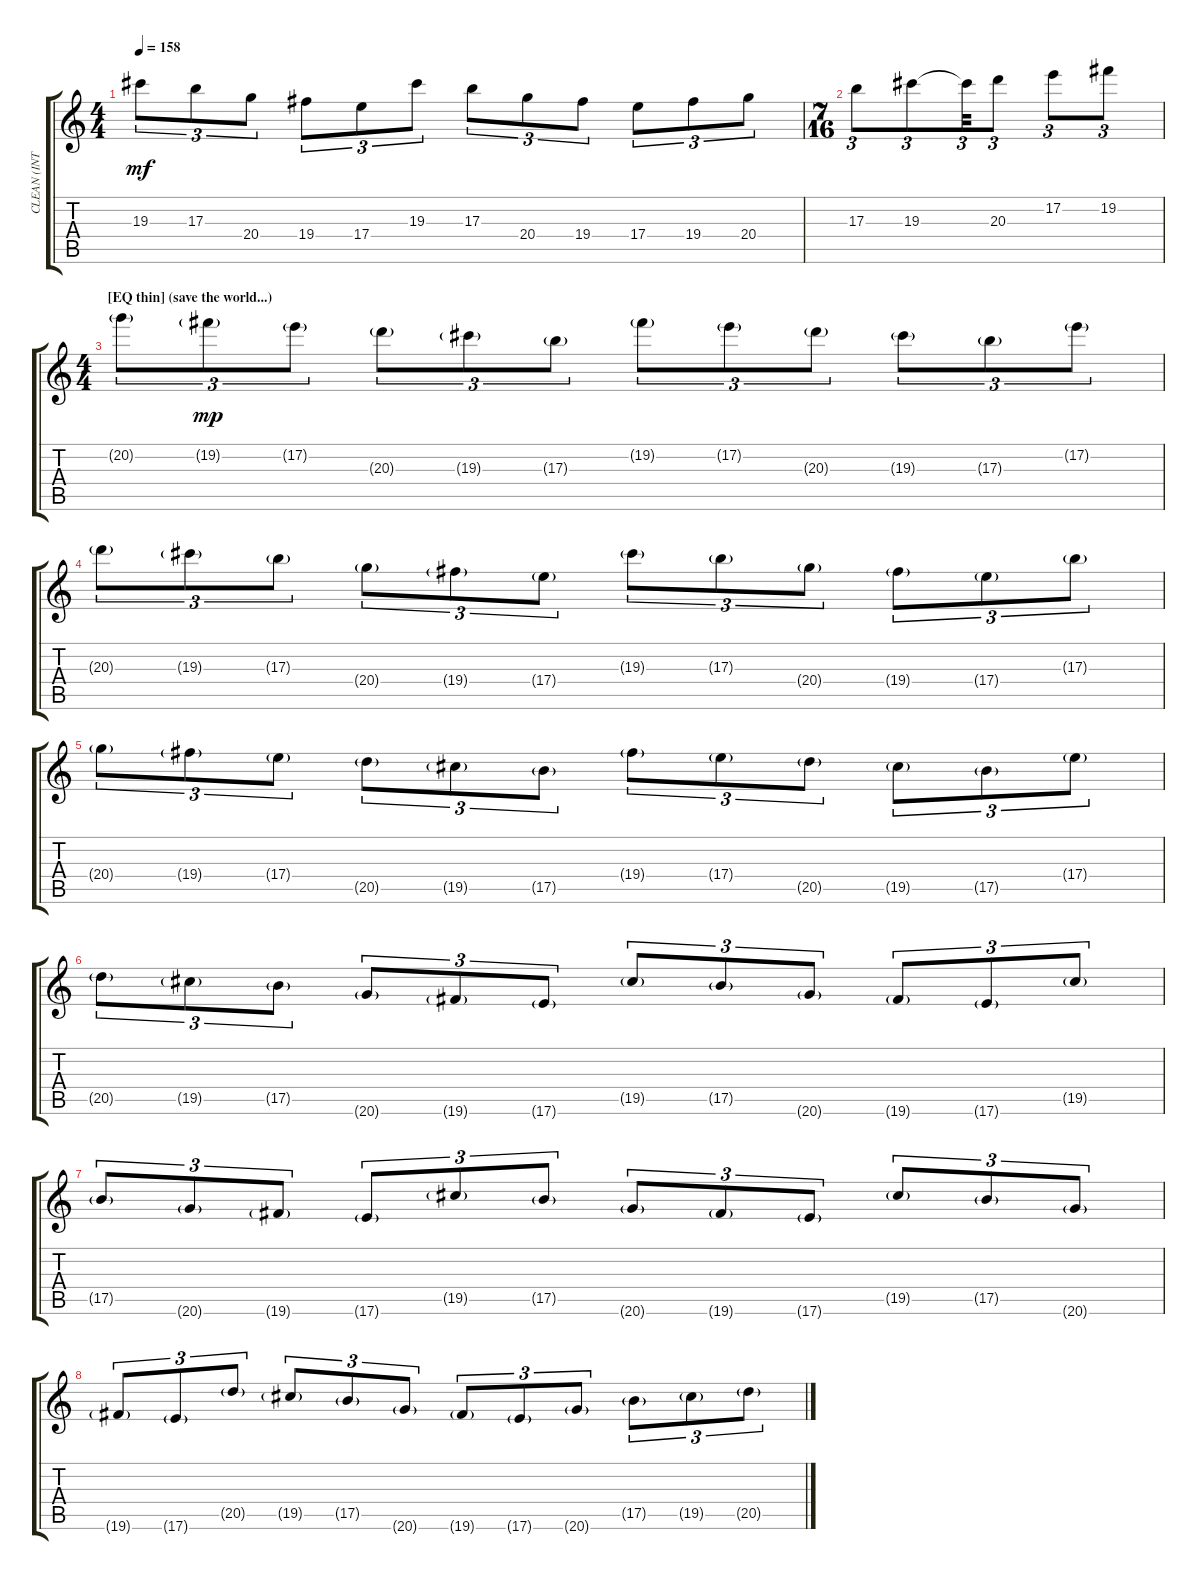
\track ("CLEAN (INTRO)" "CLEAN (INT") {instrument electricguitarmuted}
\staff {score tabs}
\tuning (Eb4 B3 Gb3 B2 Gb2 B1) {hide}
\ts (4 4)
\tempo 158
\clef g2
\ks c
19.3.8{tu (3 2) dy mf} 17.3.8{tu (3 2)} 20.4.8{tu (3 2)} 19.4.8{tu (3 2)} 17.4.8{tu (3 2)} 19.3.8{tu (3 2)} 17.3.8{tu (3 2)} 20.4.8{tu (3 2)} 19.4.8{tu (3 2)} 17.4.8{tu (3 2)} 19.4.8{tu (3 2)} 20.4.8{tu (3 2)} |
\ts (7 16)
17.3.8{tu (3 2)} 19.3.8{tu (3 2)} 19.3{t}.32{tu (3 2)} 20.3.8{tu (3 2)} 17.2.8{tu (3 2)} 19.2.8{tu (3 2)} |
\ts (4 4)
\section ("" "[EQ thin] (save the world...)")
20.2{g}.8{tu (3 2)} 19.2{g}.8{tu (3 2) dy mp} 17.2{g}.8{tu (3 2)} 20.3{g}.8{tu (3 2)} 19.3{g}.8{tu (3 2)} 17.3{g}.8{tu (3 2)} 19.2{g}.8{tu (3 2)} 17.2{g}.8{tu (3 2)} 20.3{g}.8{tu (3 2)} 19.3{g}.8{tu (3 2)} 17.3{g}.8{tu (3 2)} 17.2{g}.8{tu (3 2)} |
20.3{g}.8{tu (3 2)} 19.3{g}.8{tu (3 2)} 17.3{g}.8{tu (3 2)} 20.4{g}.8{tu (3 2)} 19.4{g}.8{tu (3 2)} 17.4{g}.8{tu (3 2)} 19.3{g}.8{tu (3 2)} 17.3{g}.8{tu (3 2)} 20.4{g}.8{tu (3 2)} 19.4{g}.8{tu (3 2)} 17.4{g}.8{tu (3 2)} 17.3{g}.8{tu (3 2)} |
20.4{g}.8{tu (3 2)} 19.4{g}.8{tu (3 2)} 17.4{g}.8{tu (3 2)} 20.5{g}.8{tu (3 2)} 19.5{g}.8{tu (3 2)} 17.5{g}.8{tu (3 2)} 19.4{g}.8{tu (3 2)} 17.4{g}.8{tu (3 2)} 20.5{g}.8{tu (3 2)} 19.5{g}.8{tu (3 2)} 17.5{g}.8{tu (3 2)} 17.4{g}.8{tu (3 2)} |
20.5{g}.8{tu (3 2)} 19.5{g}.8{tu (3 2)} 17.5{g}.8{tu (3 2)} 20.6{g}.8{tu (3 2)} 19.6{g}.8{tu (3 2)} 17.6{g}.8{tu (3 2)} 19.5{g}.8{tu (3 2)} 17.5{g}.8{tu (3 2)} 20.6{g}.8{tu (3 2)} 19.6{g}.8{tu (3 2)} 17.6{g}.8{tu (3 2)} 19.5{g}.8{tu (3 2)} |
17.5{g}.8{tu (3 2)} 20.6{g}.8{tu (3 2)} 19.6{g}.8{tu (3 2)} 17.6{g}.8{tu (3 2)} 19.5{g}.8{tu (3 2)} 17.5{g}.8{tu (3 2)} 20.6{g}.8{tu (3 2)} 19.6{g}.8{tu (3 2)} 17.6{g}.8{tu (3 2)} 19.5{g}.8{tu (3 2)} 17.5{g}.8{tu (3 2)} 20.6{g}.8{tu (3 2)} |
19.6{g}.8{tu (3 2)} 17.6{g}.8{tu (3 2)} 20.5{g}.8{tu (3 2)} 19.5{g}.8{tu (3 2)} 17.5{g}.8{tu (3 2)} 20.6{g}.8{tu (3 2)} 19.6{g}.8{tu (3 2)} 17.6{g}.8{tu (3 2)} 20.6{g}.8{tu (3 2)} 17.5{g}.8{tu (3 2)} 19.5{g}.8{tu (3 2)} 20.5{g}.8{tu (3 2)}
